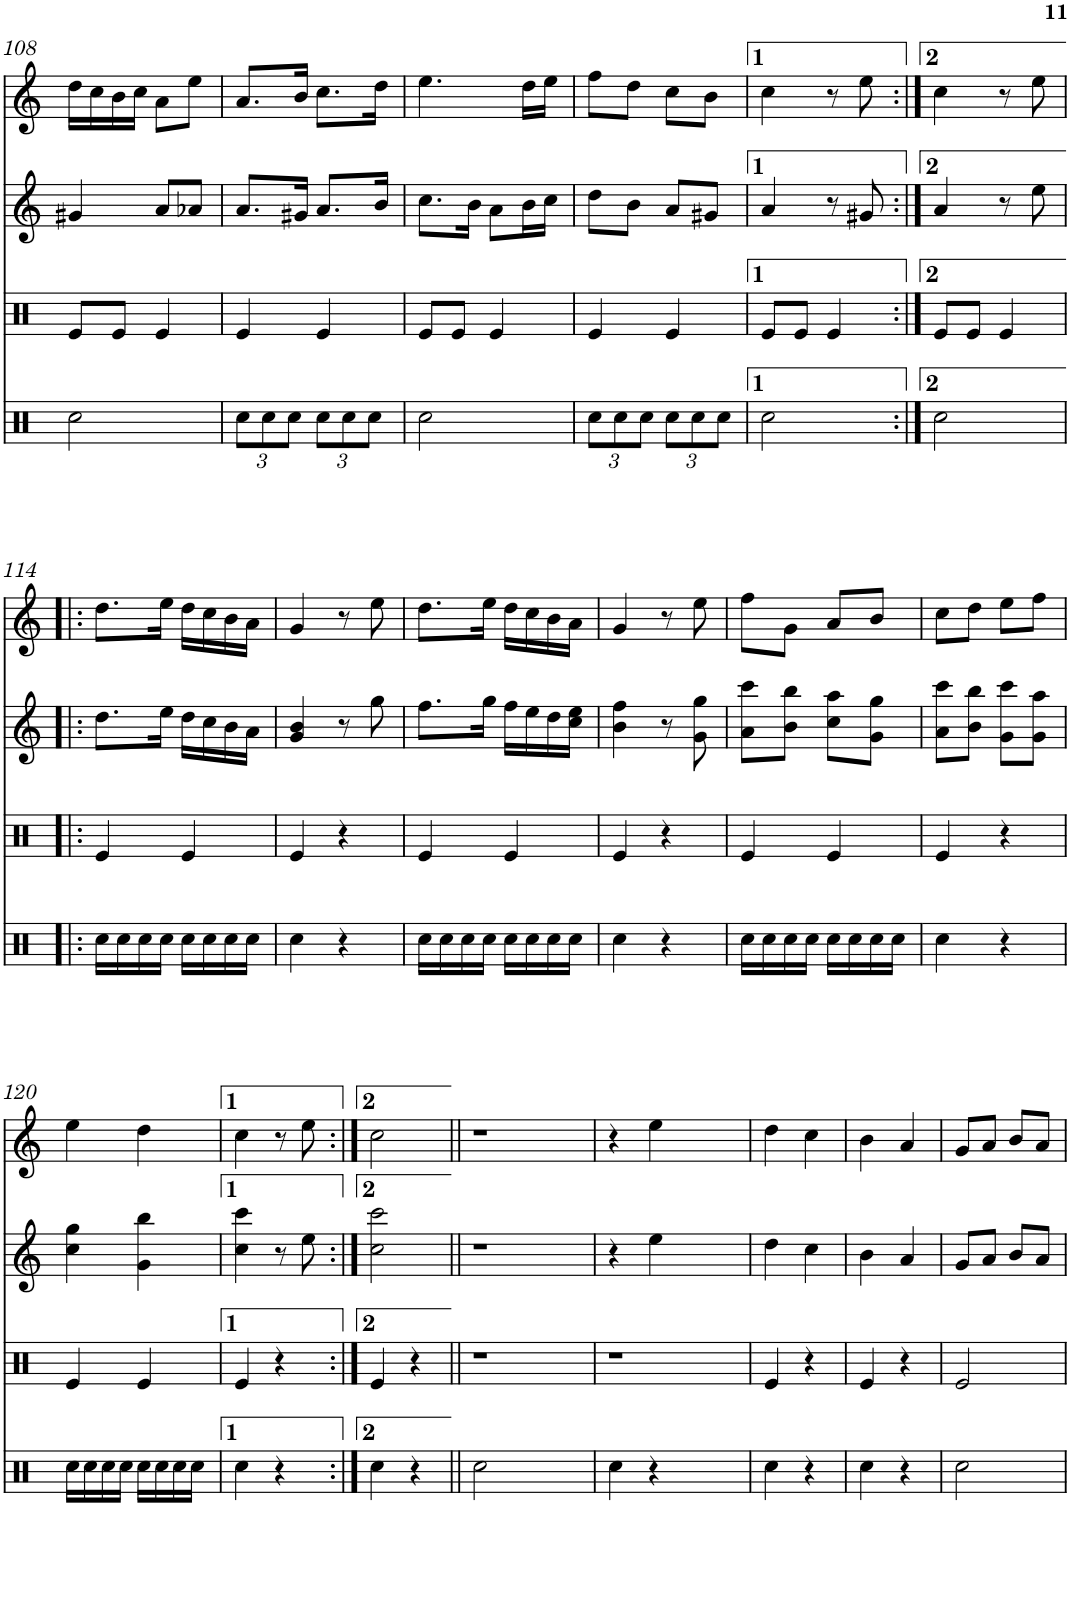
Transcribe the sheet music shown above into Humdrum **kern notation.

**kern	**kern	**kern	**kern
*part4	*part3	*part2	*part1
*staff4	*staff3	*staff2	*staff1
*I"Timbal fondo	*I"Timbal	*I"Gralla 2	*I"Gralla 1
!!LO:PB:g=z
*clefX	*clefX	*clefG2	*clefG2
*k[]	*k[]	*k[]	*k[]
*M2/4	*M2/4	*M2/4	*M2/4
=108	=108	=108	=108
2cc\	8e/L	4g#X/	16dd\LL
.	.	.	16cc\
.	8e/J	.	16b\
.	.	.	16cc\JJ
.	4e/	8a/L	8a\L
.	.	8a-X/J	8ee\J
=109	=109	=109	=109
*Xbrackettup	*	*	*
12cc\L	4e/	8.a/L	8.a/L
12cc\	.	.	.
12cc\J	.	.	.
.	.	16g#X/Jk	16b/Jk
12cc\L	4e/	8.a/L	8.cc\L
12cc\	.	.	.
12cc\J	.	.	.
.	.	16b/Jk	16dd\Jk
=110	=110	=110	=110
2cc\	8e/L	8.cc\L	4.ee\
.	8e/J	.	.
.	.	16b\Jk	.
.	4e/	8a\L	.
.	.	16b\L	16dd\LL
.	.	16cc\JJ	16ee\JJ
=111	=111	=111	=111
12cc\L	4e/	8dd\L	8ff\L
12cc\	.	.	.
.	.	8b\J	8dd\J
12cc\J	.	.	.
12cc\L	4e/	8a/L	8cc\L
12cc\	.	.	.
.	.	8g#X/J	8b\J
12cc\J	.	.	.
=112	=112	=112	=112
2cc\	8e/L	4a/	4cc\
.	8e/J	.	.
.	4e/	8r	8r
.	.	8g#X/	8ee\
=113:|!	=113:|!	=113:|!	=113:|!
2cc\	8e/L	4a/	4cc\
.	8e/J	.	.
.	4e/	8r	8r
.	.	8ee\	8ee\
!!LO:LB:g=z
=114!|:	=114!|:	=114!|:	=114!|:
16cc\LL	4e/	8.dd\L	8.dd\L
16cc\	.	.	.
16cc\	.	.	.
16cc\JJ	.	16ee\Jk	16ee\Jk
16cc\LL	4e/	16dd\LL	16dd\LL
16cc\	.	16cc\	16cc\
16cc\	.	16b\	16b\
16cc\JJ	.	16a\JJ	16a\JJ
=115	=115	=115	=115
4cc\	4e/	4g/ 4b/	4g/
4r	4r	8r	8r
.	.	8gg\	8ee\
=116	=116	=116	=116
16cc\LL	4e/	8.ff\L	8.dd\L
16cc\	.	.	.
16cc\	.	.	.
16cc\JJ	.	16gg\Jk	16ee\Jk
16cc\LL	4e/	16ff\LL	16dd\LL
16cc\	.	16ee\	16cc\
16cc\	.	16dd\	16b\
16cc\JJ	.	16cc\ 16ee\JJ	16a\JJ
=117	=117	=117	=117
4cc\	4e/	4b\ 4ff\	4g/
4r	4r	8r	8r
.	.	8g\ 8gg\	8ee\
=118	=118	=118	=118
16cc\LL	4e/	8a\ 8ccc\L	8ff\L
16cc\	.	.	.
16cc\	.	8b\ 8bb\J	8g\J
16cc\JJ	.	.	.
16cc\LL	4e/	8cc\ 8aa\L	8a/L
16cc\	.	.	.
16cc\	.	8g\ 8gg\J	8b/J
16cc\JJ	.	.	.
=119	=119	=119	=119
4cc\	4e/	8a\ 8ccc\L	8cc\L
.	.	8b\ 8bb\J	8dd\J
4r	4r	8g\ 8ccc\L	8ee\L
.	.	8g\ 8aa\J	8ff\J
!!LO:LB:g=z
=120	=120	=120	=120
16cc\LL	4e/	4cc\ 4gg\	4ee\
16cc\	.	.	.
16cc\	.	.	.
16cc\JJ	.	.	.
16cc\LL	4e/	4g\ 4bb\	4dd\
16cc\	.	.	.
16cc\	.	.	.
16cc\JJ	.	.	.
=121	=121	=121	=121
4cc\	4e/	4cc\ 4ccc\	4cc\
4r	4r	8r	8r
.	.	8ee\	8ee\
=122:|!	=122:|!	=122:|!	=122:|!
4cc\	4e/	2cc\ 2ccc\	2cc\
4r	4r	.	.
=123||	=123||	=123||	=123||
2cc\	2r	2r	2r
2ryy	2ryy	2ryy	2ryy
=124	=124	=124	=124
4cc\	2r	4r	4r
4r	.	4ee\	4ee\
2ryy	2ryy	2ryy	2ryy
=125	=125	=125	=125
4cc\	4e/	4dd\	4dd\
4r	4r	4cc\	4cc\
=126	=126	=126	=126
4cc\	4e/	4b\	4b\
4r	4r	4a/	4a/
=127	=127	=127	=127
2cc\	2e/	8g/L	8g/L
.	.	8a/J	8a/J
.	.	8b/L	8b/L
.	.	8a/J	8a/J
=	=	=	=
*-	*-	*-	*-
